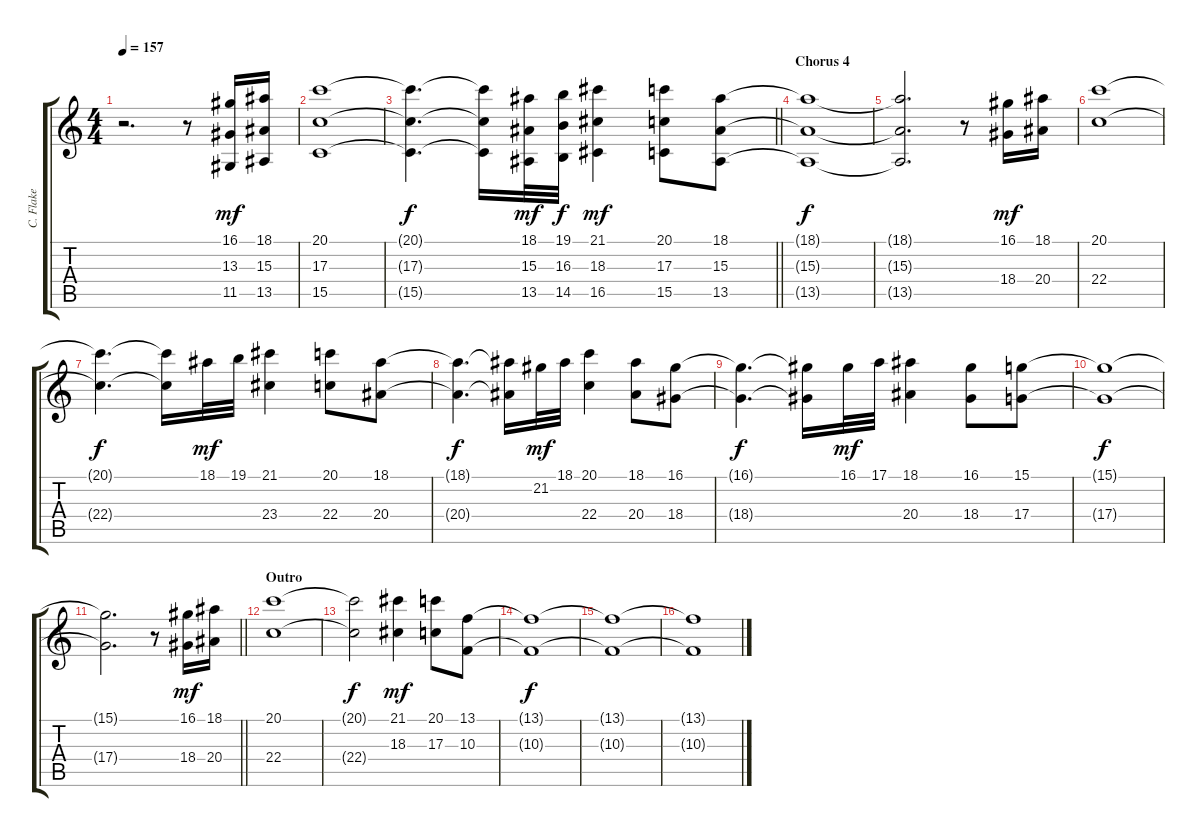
\track ("C. Flake" "C. Flake") {instrument trumpet}
\staff {score tabs}
\tuning (E4 B3 G3 D3 A2 E2) {hide}
\ts (4 4)
\tempo 157
\clef g2
\ks c
r.2{d dy mf} r.8 (16.1 13.3 11.5).16 (18.1 15.3 13.5).16 |
(20.1 17.3 15.5).1 |
\barLineRight lightlight
(20.1{t} 17.3{t} 15.5{t}).4{d dy f} (20.1{t} 17.3{t} 15.5{t}).16 (18.1 15.3 13.5).32{dy mf} (19.1 16.3 14.5).32{dy f} (21.1 18.3 16.5).4{dy mf} (20.1 17.3 15.5).8 (18.1 15.3 13.5).8 |
\section ("" "Chorus 4")
(18.1{t} 15.3{t} 13.5{t}).1{dy f} |
(18.1{t} 15.3{t} 13.5{t}).2{d} r.8 (16.1 18.4).16{dy mf} (18.1 20.4).16 |
(20.1 22.4).1 |
(20.1{t} 22.4{t}).4{d dy f} (20.1{t} 22.4{t}).16 18.1.32{dy mf} 19.1.32 (21.1 23.4).4 (20.1 22.4).8 (18.1 20.4).8 |
(18.1{t} 20.4{t}).4{d dy f} (18.1{t} 20.4{t}).16 21.2.32{dy mf} 18.1.32 (20.1 22.4).4 (18.1 20.4).8 (16.1 18.4).8 |
(16.1{t} 18.4{t}).4{d dy f} (16.1{t} 18.4{t}).16 16.1.32{dy mf} 17.1.32 (18.1 20.4).4 (16.1 18.4).8 (15.1 17.4).8 |
(15.1{t} 17.4{t}).1{dy f} |
\barLineRight lightlight
(15.1{t} 17.4{t}).2{d} r.8 (16.1 18.4).16{dy mf} (18.1 20.4).16 |
\section ("" "Outro")
(20.1 22.4).1 |
(20.1{t} 22.4{t}).2{dy f} (21.1 18.3).4{dy mf} (20.1 17.3).8 (13.1 10.3).8 |
(13.1{t} 10.3{t}).1{dy f} |
(13.1{t} 10.3{t}).1 |
(13.1{t} 10.3{t}).1
